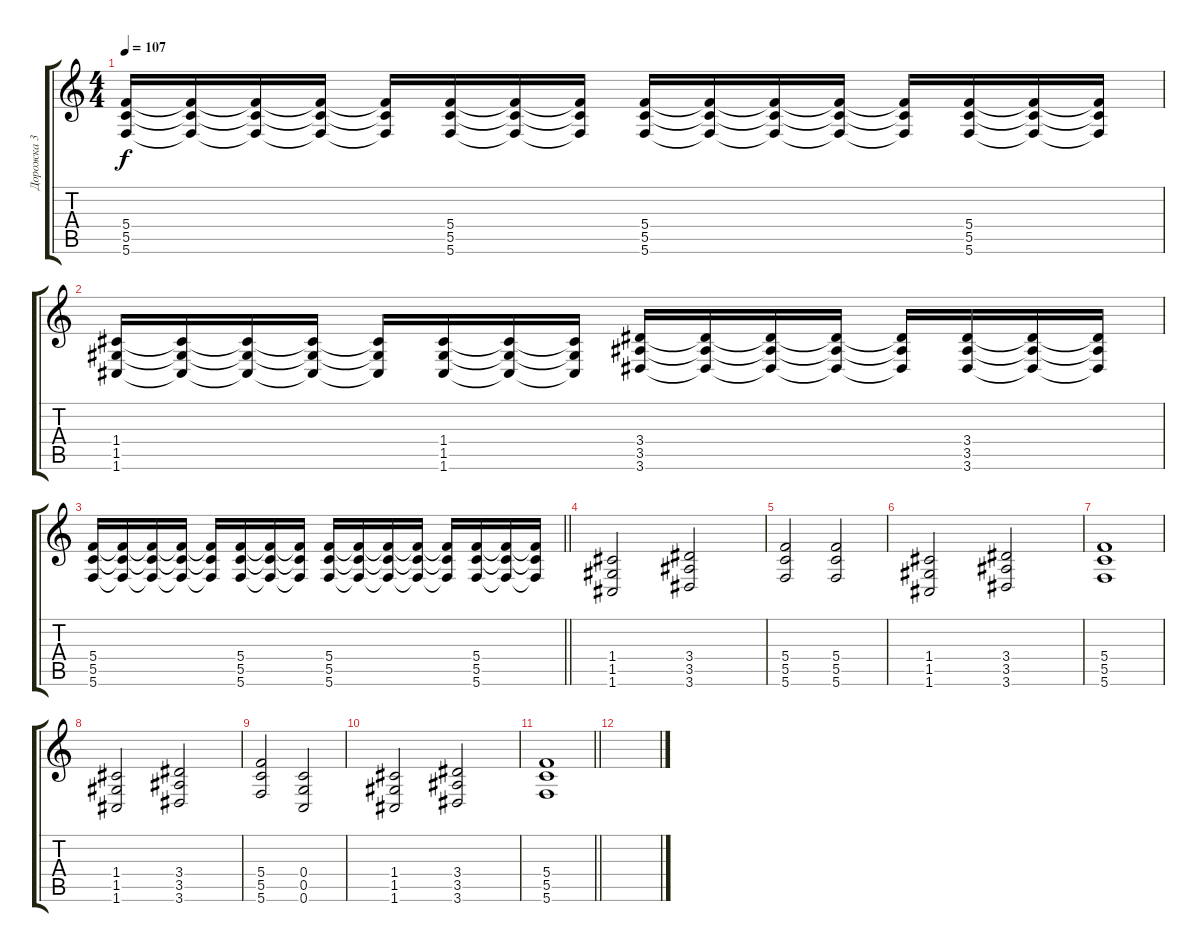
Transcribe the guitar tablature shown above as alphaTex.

\track ("Дорожка 3" "Дорожка 3") {instrument distortionguitar}
\staff {score tabs}
\tuning (D4 A3 F3 C3 G2 C2) {hide}
\ts (4 4)
\tempo 107
\clef g2
\ks c
(5.4 5.5 5.6).16{dy f} (5.4{t} 5.5{t} 5.6{t}).16 (5.4{t} 5.5{t} 5.6{t}).16 (5.4{t} 5.5{t} 5.6{t}).16 (5.4{t} 5.5{t} 5.6{t}).16 (5.4 5.5 5.6).16 (5.4{t} 5.5{t} 5.6{t}).16 (5.4{t} 5.5{t} 5.6{t}).16 (5.4 5.5 5.6).16 (5.4{t} 5.5{t} 5.6{t}).16 (5.4{t} 5.5{t} 5.6{t}).16 (5.4{t} 5.5{t} 5.6{t}).16 (5.4{t} 5.5{t} 5.6{t}).16 (5.4 5.5 5.6).16 (5.4{t} 5.5{t} 5.6{t}).16 (5.4{t} 5.5{t} 5.6{t}).16 |
(1.4 1.5 1.6).16 (1.4{t} 1.5{t} 1.6{t}).16 (1.4{t} 1.5{t} 1.6{t}).16 (1.4{t} 1.5{t} 1.6{t}).16 (1.4{t} 1.5{t} 1.6{t}).16 (1.4 1.5 1.6).16 (1.4{t} 1.5{t} 1.6{t}).16 (1.4{t} 1.5{t} 1.6{t}).16 (3.4 3.5 3.6).16 (3.4{t} 3.5{t} 3.6{t}).16 (3.4{t} 3.5{t} 3.6{t}).16 (3.4{t} 3.5{t} 3.6{t}).16 (3.4{t} 3.5{t} 3.6{t}).16 (3.4 3.5 3.6).16 (3.4{t} 3.5{t} 3.6{t}).16 (3.4{t} 3.5{t} 3.6{t}).16 |
\barLineRight lightlight
(5.4 5.5 5.6).16 (5.4{t} 5.5{t} 5.6{t}).16 (5.4{t} 5.5{t} 5.6{t}).16 (5.4{t} 5.5{t} 5.6{t}).16 (5.4{t} 5.5{t} 5.6{t}).16 (5.4 5.5 5.6).16 (5.4{t} 5.5{t} 5.6{t}).16 (5.4{t} 5.5{t} 5.6{t}).16 (5.4 5.5 5.6).16 (5.4{t} 5.5{t} 5.6{t}).16 (5.4{t} 5.5{t} 5.6{t}).16 (5.4{t} 5.5{t} 5.6{t}).16 (5.4{t} 5.5{t} 5.6{t}).16 (5.4 5.5 5.6).16 (5.4{t} 5.5{t} 5.6{t}).16 (5.4{t} 5.5{t} 5.6{t}).16 |
\section ("" "")
(1.4 1.5 1.6).2 (3.4 3.5 3.6).2 |
(5.4 5.5 5.6).2 (5.4 5.5 5.6).2 |
(1.4 1.5 1.6).2 (3.4 3.5 3.6).2 |
(5.4 5.5 5.6).1 |
(1.4 1.5 1.6).2 (3.4 3.5 3.6).2 |
(5.4 5.5 5.6).2 (0.4 0.5 0.6).2 |
(1.4 1.5 1.6).2 (3.4 3.5 3.6).2 |
\barLineRight lightlight
(5.4 5.5 5.6).1 |
\section ("" "")
